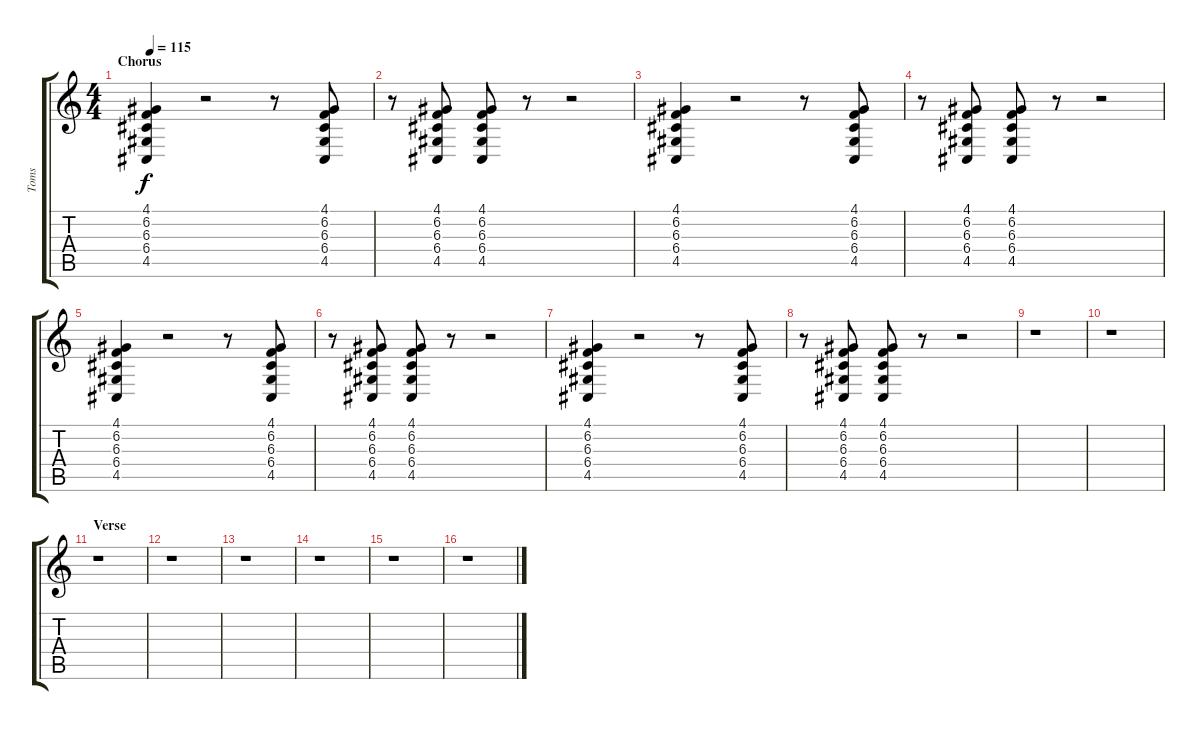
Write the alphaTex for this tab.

\track ("Toms" "Toms") {instrument taikodrum}
\staff {score tabs}
\tuning (E4 B3 G3 D3 A2 E2) {hide}
\ts (4 4)
\section ("" "Chorus")
\tempo 115
\clef g2
\ks c
(4.1 6.2 6.3 6.4 4.5).4{dy f} r.2 r.8 (4.1 6.2 6.3 6.4 4.5).8 |
r.8 (4.1 6.2 6.3 6.4 4.5).8 (4.1 6.2 6.3 6.4 4.5).8 r.8 r.2 |
(4.1 6.2 6.3 6.4 4.5).4 r.2 r.8 (4.1 6.2 6.3 6.4 4.5).8 |
r.8 (4.1 6.2 6.3 6.4 4.5).8 (4.1 6.2 6.3 6.4 4.5).8 r.8 r.2 |
(4.1 6.2 6.3 6.4 4.5).4 r.2 r.8 (4.1 6.2 6.3 6.4 4.5).8 |
r.8 (4.1 6.2 6.3 6.4 4.5).8 (4.1 6.2 6.3 6.4 4.5).8 r.8 r.2 |
(4.1 6.2 6.3 6.4 4.5).4 r.2 r.8 (4.1 6.2 6.3 6.4 4.5).8 |
r.8 (4.1 6.2 6.3 6.4 4.5).8 (4.1 6.2 6.3 6.4 4.5).8 r.8 r.2 |
r.1 |
r.1 |
\section ("" "Verse")
r.1 |
r.1 |
r.1 |
r.1 |
r.1 |
r.1
